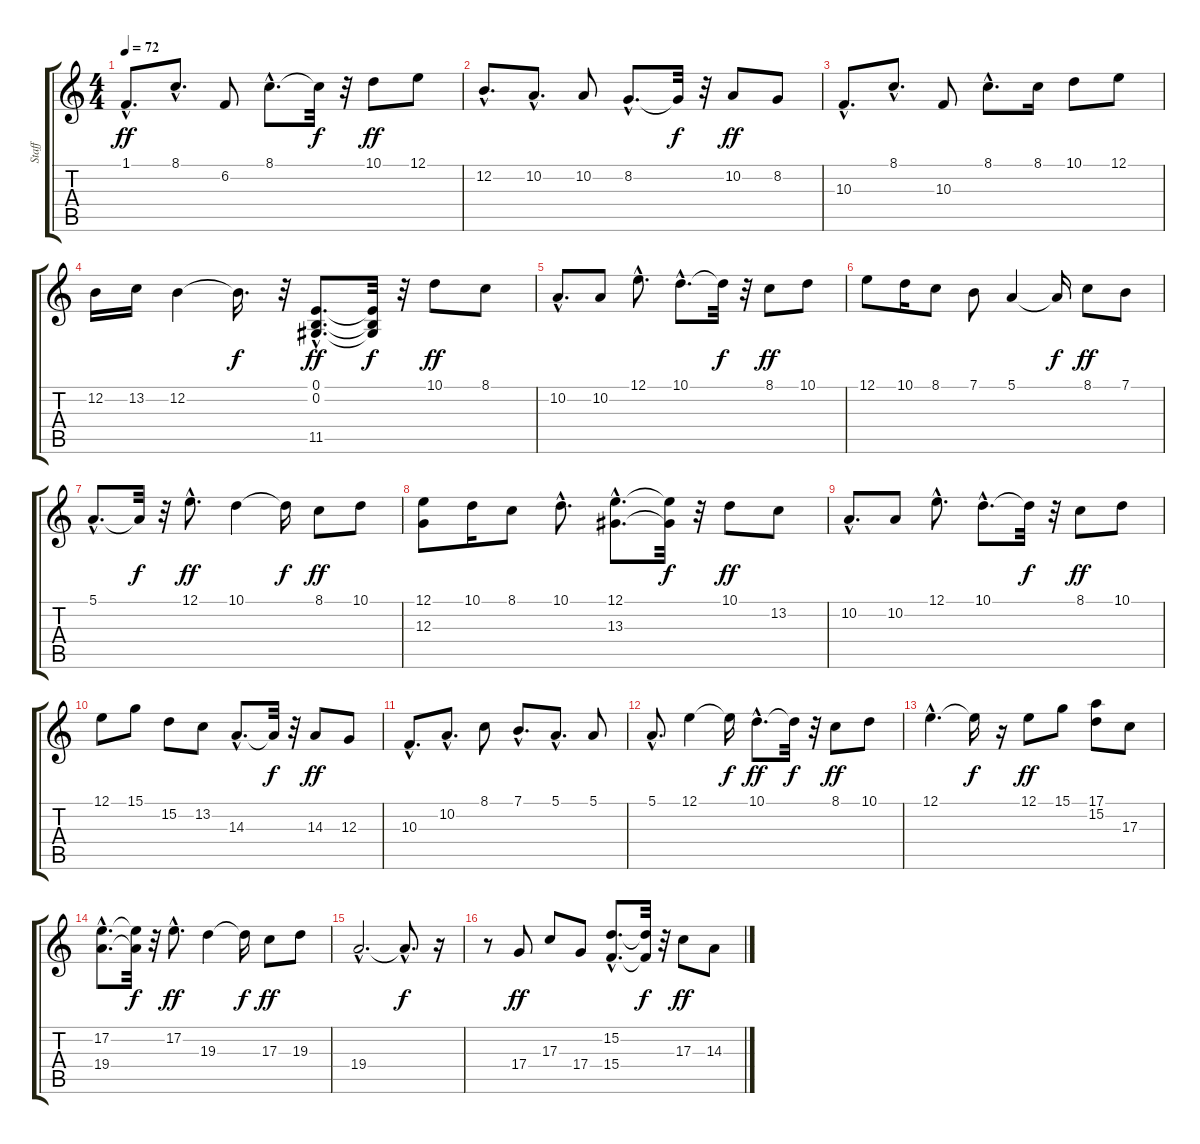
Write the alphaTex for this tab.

\track ("Staff" "Staff") {instrument acousticgrandpiano}
\staff {score tabs}
\tuning (E4 B3 G3 D3 A2 E2) {hide}
\ts (4 4)
\tempo 72
\clef g2
\ks c
1.1{hac}.8{d dy ff} 8.1{hac}.8{d} 6.2.8 8.1{hac}.8{d} 8.1{t}.32{dy f} r.32 10.1.8{dy ff} 12.1.8 |
12.2{hac}.8{d} 10.2{hac}.8{d} 10.2.8 8.2{hac}.8{d} 8.2{t}.32{dy f} r.32 10.2.8{dy ff} 8.2.8 |
10.3{hac}.8{d} 8.1{hac}.8{d} 10.3.8 8.1{hac}.8{d} 8.1.16 10.1.8 12.1.8 |
12.2.16 13.2.16 12.2.4 12.2{t}.16{d dy f} r.32 (0.1{hac} 0.2{hac} 11.5{hac}).8{d dy ff} (0.1{t} 0.2{t} 11.5{t}).32{dy f} r.32 10.1.8{dy ff} 8.1.8 |
10.2{hac}.8{d} 10.2.8 12.1{hac}.8{d} 10.1{hac}.8{d} 10.1{t}.32{dy f} r.32 8.1.8{dy ff} 10.1.8 |
12.1.8 10.1.16 8.1.8 7.1.8 5.1.4 5.1{t}.16{dy f} 8.1.8{dy ff} 7.1.8 |
5.1{hac}.8{d} 5.1{t}.32{dy f} r.32 12.1{hac}.8{d dy ff} 10.1.4 10.1{t}.16{dy f} 8.1.8{dy ff} 10.1.8 |
(12.1 12.3).8 10.1.16 8.1.8 10.1{hac}.8{d} (12.1{hac} 13.3{hac}).8{d} (12.1{t} 13.3{t}).32{dy f} r.32 10.1.8{dy ff} 13.2.8 |
10.2{hac}.8{d} 10.2.8 12.1{hac}.8{d} 10.1{hac}.8{d} 10.1{t}.32{dy f} r.32 8.1.8{dy ff} 10.1.8 |
12.1.8 15.1.8 15.2.8 13.2.8 14.3{hac}.8{d} 14.3{t}.32{dy f} r.32 14.3.8{dy ff} 12.3.8 |
10.3{hac}.8{d} 10.2{hac}.8{d} 8.1.8 7.1{hac}.8{d} 5.1{hac}.8{d} 5.1.8 |
5.1{hac}.8{d} 12.1.4 12.1{t}.16{dy f} 10.1{hac}.8{d dy ff} 10.1{t}.32{dy f} r.32 8.1.8{dy ff} 10.1.8 |
12.1{hac}.4{d} 12.1{t}.16{dy f} r.16 12.1.8{dy ff} 15.1.8 (17.1 15.2).8 17.3.8 |
(17.2{hac} 19.4{hac}).8{d} (17.2{t} 19.4{t}).32{dy f} r.32 17.2{hac}.8{d dy ff} 19.3.4 19.3{t}.16{dy f} 17.3.8{dy ff} 19.3.8 |
19.4{hac}.2{d} 19.4{hac t}.8{d dy f} r.16 |
r.8 17.4.8{dy ff} 17.3.8 17.4.8 (15.2{hac} 15.4{hac}).8{d} (15.2{t} 15.4{t}).32{dy f} r.32 17.3.8{dy ff} 14.3.8
